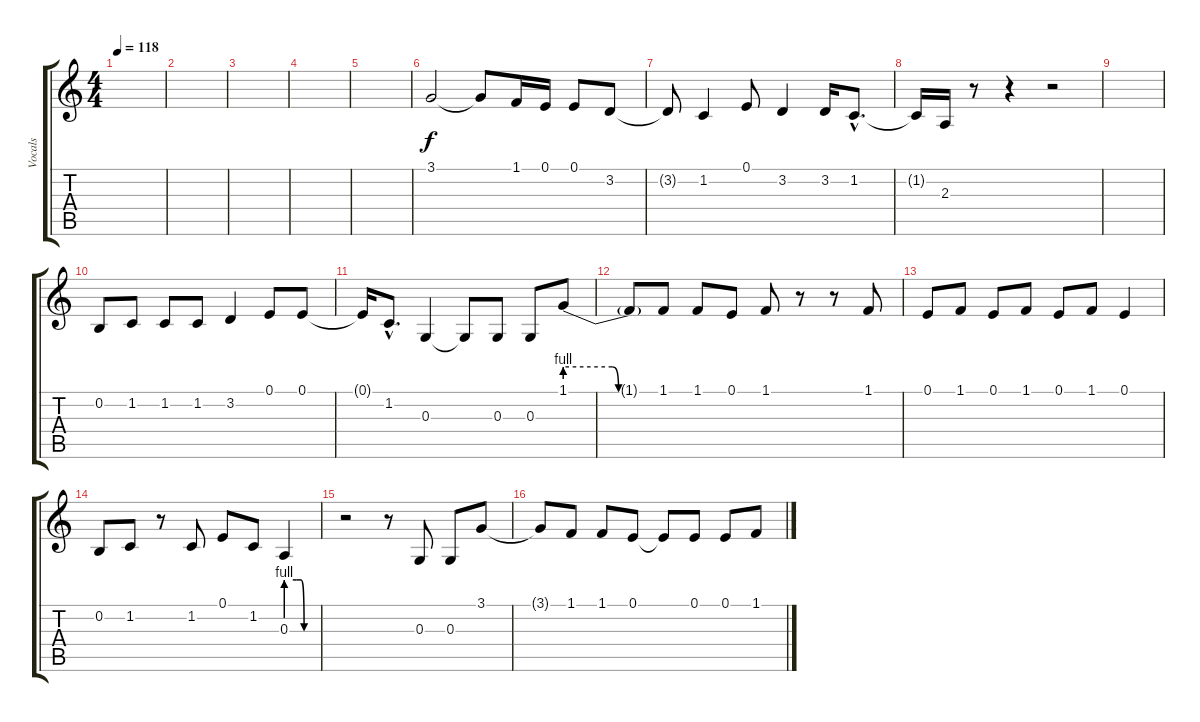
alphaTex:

\track ("Vocals" "Vocals") {instrument clarinet}
\staff {score tabs}
\tuning (E4 B3 G3 D3 A2 E2) {hide}
\ts (4 4)
\tempo 118
\clef g2
\ks c
|
|
|
|
|
3.1.2 3.1{t}.8 1.1.16 0.1.16 0.1.8 3.2.8 |
3.2{t}.8 1.2.4 0.1.8 3.2.4 3.2.16 1.2{hac}.8{d} |
1.2{t}.16 2.3.16 r.8 r.4 r.2 |
|
0.2.8 1.2.8 1.2.8 1.2.8 3.2.4 0.1.8 0.1.8 |
0.1{t}.16 1.2{hac}.8{d} 0.3.4 0.3{t}.8 0.3.8 0.3.8 1.1{be (custom 0 4 30 4 34 0 60 0)}.8 |
1.1{t}.8 1.1.8 1.1.8 0.1.8 1.1.8 r.8 r.8 1.1.8 |
0.1.8 1.1.8 0.1.8 1.1.8 0.1.8 1.1.8 0.1.4 |
0.2.8 1.2.8 r.8 1.2.8 0.1.8 1.2.8 0.3{be (custom 0 4 20 4 29 4 35 0 40 0 60 0)}.4 |
r.2 r.8 0.3.8 0.3.8 3.1.8 |
3.1{t}.8 1.1.8 1.1.8 0.1.8 0.1{t}.8 0.1.8 0.1.8 1.1.8
